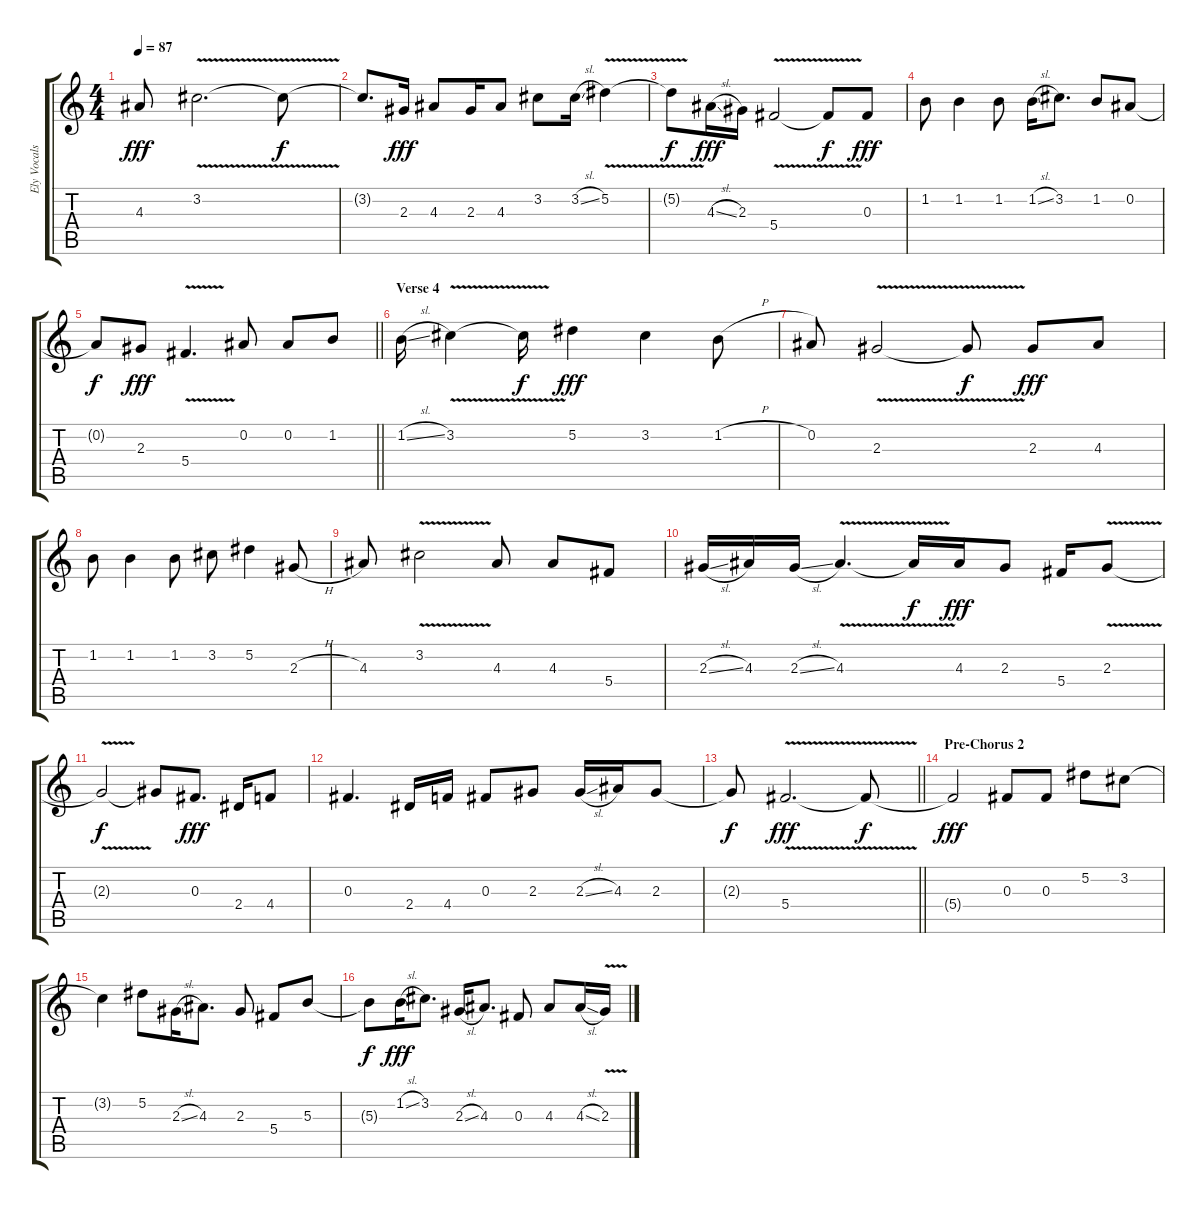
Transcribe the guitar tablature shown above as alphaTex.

\track ("Ely Vocals" "Ely Vocals") {instrument acousticguitarnylon}
\staff {score tabs}
\tuning (Eb4 Bb3 Gb3 Db3 Ab2 Eb2) {hide}
\ts (4 4)
\tempo 87
\clef g2
\ks c
4.3{t}.8{dy fff} 3.2{v}.2{d} 3.2{t}.8{dy f} |
3.2{t}.8{d} 2.3.16{dy fff} 4.3.8 2.3.16 4.3.8 3.2.8 3.2{sl}.16 5.2{v}.4 |
5.2{t}.8{dy f} 4.3{sl}.16{dy fff} 2.3.16 5.4{v}.2 5.4{t}.8{dy f} 0.3.8{dy fff} |
1.2.8 1.2.4 1.2.8 1.2{sl}.16 3.2.8{d} 1.2.8 0.2.8 |
\barLineRight lightlight
0.2{t}.8{dy f} 2.3.8{dy fff} 5.4{v}.4{d} 0.2.8 0.2.8 1.2.8 |
\section ("" "Verse 4")
1.2{sl}.16 3.2{v}.4 3.2{t}.16{dy f} 5.2.4{dy fff} 3.2.4 1.2{h}.8 |
0.2.8 2.3{v}.2 2.3{t}.8{dy f} 2.3.8{dy fff} 4.3.8 |
1.2.8 1.2.4 1.2.8 3.2.8 5.2.4 2.3{h}.8 |
4.3.8 3.2{v}.2 4.3.8 4.3.8 5.4.8 |
2.3{sl}.16 4.3.16 2.3{sl}.16 4.3{v}.4{d} 4.3{t}.16{dy f} 4.3.16{dy fff} 2.3.8 5.4.16 2.3{v}.8 |
2.3{t}.2{dy f} 2.3{t}.8 0.3.8{d dy fff} 2.4.16 4.4.8 |
0.3.4{d} 2.4.16 4.4.16 0.3.8 2.3.8 2.3{sl}.16 4.3.16 2.3.8 |
\barLineRight lightlight
2.3{t}.8{dy f} 5.4{v}.2{d dy fff} 5.4{t}.8{dy f} |
\section ("" "Pre-Chorus 2")
5.4{t}.2{dy fff} 0.3.8 0.3.8 5.2.8 3.2.8 |
3.2{t}.4 5.2.8 2.3{sl}.16 4.3.8{d} 2.3.8 5.4.8 5.3.8 |
5.3{t}.8{dy f} 1.2{sl}.16{dy fff} 3.2.8{d} 2.3{sl}.16 4.3.8{d} 0.3.8 4.3.8 4.3{sl}.16 2.3{v}.16
